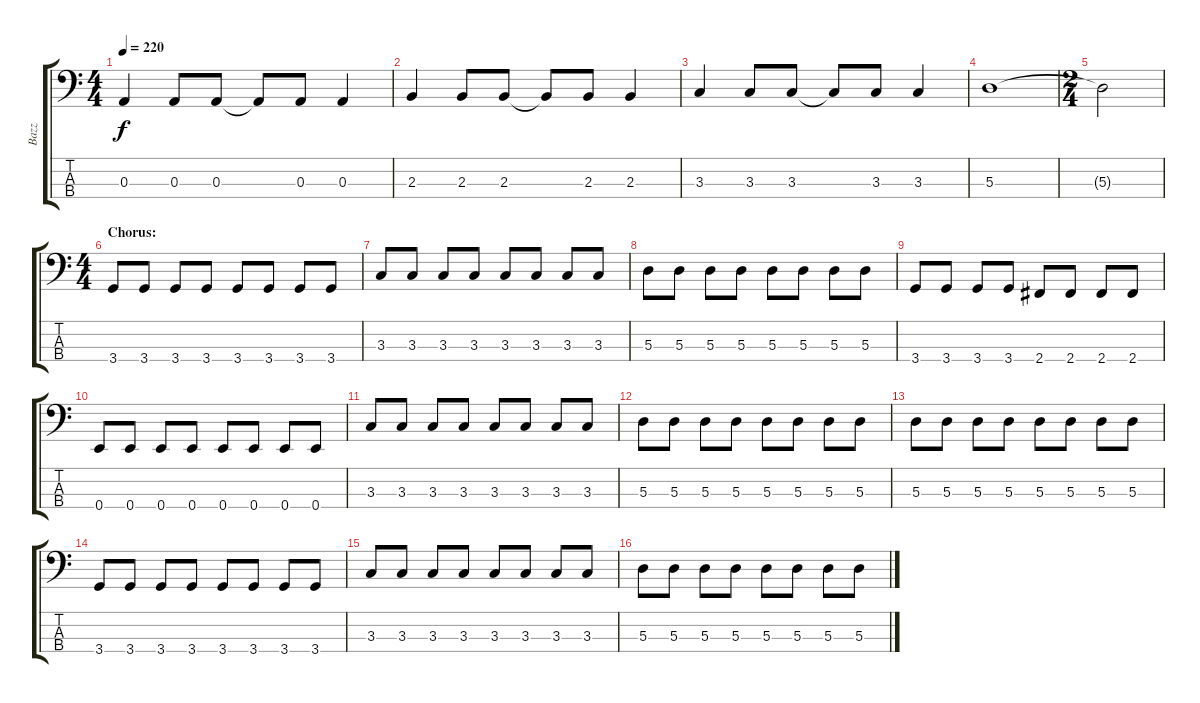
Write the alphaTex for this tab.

\track ("Bazz" "Bazz") {instrument slapbass2}
\staff {score tabs}
\tuning (G2 D2 A1 E1) {hide}
\ts (4 4)
\tempo 220
\clef f4
\ks c
0.3.4{dy f} 0.3.8 0.3.8 0.3{t}.8 0.3.8 0.3.4 |
2.3.4 2.3.8 2.3.8 2.3{t}.8 2.3.8 2.3.4 |
3.3.4 3.3.8 3.3.8 3.3{t}.8 3.3.8 3.3.4 |
5.3.1 |
\ts (2 4)
5.3{t}.2 |
\ts (4 4)
\section ("" "Chorus:")
3.4.8 3.4.8 3.4.8 3.4.8 3.4.8 3.4.8 3.4.8 3.4.8 |
3.3.8 3.3.8 3.3.8 3.3.8 3.3.8 3.3.8 3.3.8 3.3.8 |
5.3.8 5.3.8 5.3.8 5.3.8 5.3.8 5.3.8 5.3.8 5.3.8 |
3.4.8 3.4.8 3.4.8 3.4.8 2.4.8 2.4.8 2.4.8 2.4.8 |
0.4.8 0.4.8 0.4.8 0.4.8 0.4.8 0.4.8 0.4.8 0.4.8 |
3.3.8 3.3.8 3.3.8 3.3.8 3.3.8 3.3.8 3.3.8 3.3.8 |
5.3.8 5.3.8 5.3.8 5.3.8 5.3.8 5.3.8 5.3.8 5.3.8 |
5.3.8 5.3.8 5.3.8 5.3.8 5.3.8 5.3.8 5.3.8 5.3.8 |
3.4.8 3.4.8 3.4.8 3.4.8 3.4.8 3.4.8 3.4.8 3.4.8 |
3.3.8 3.3.8 3.3.8 3.3.8 3.3.8 3.3.8 3.3.8 3.3.8 |
5.3.8 5.3.8 5.3.8 5.3.8 5.3.8 5.3.8 5.3.8 5.3.8
